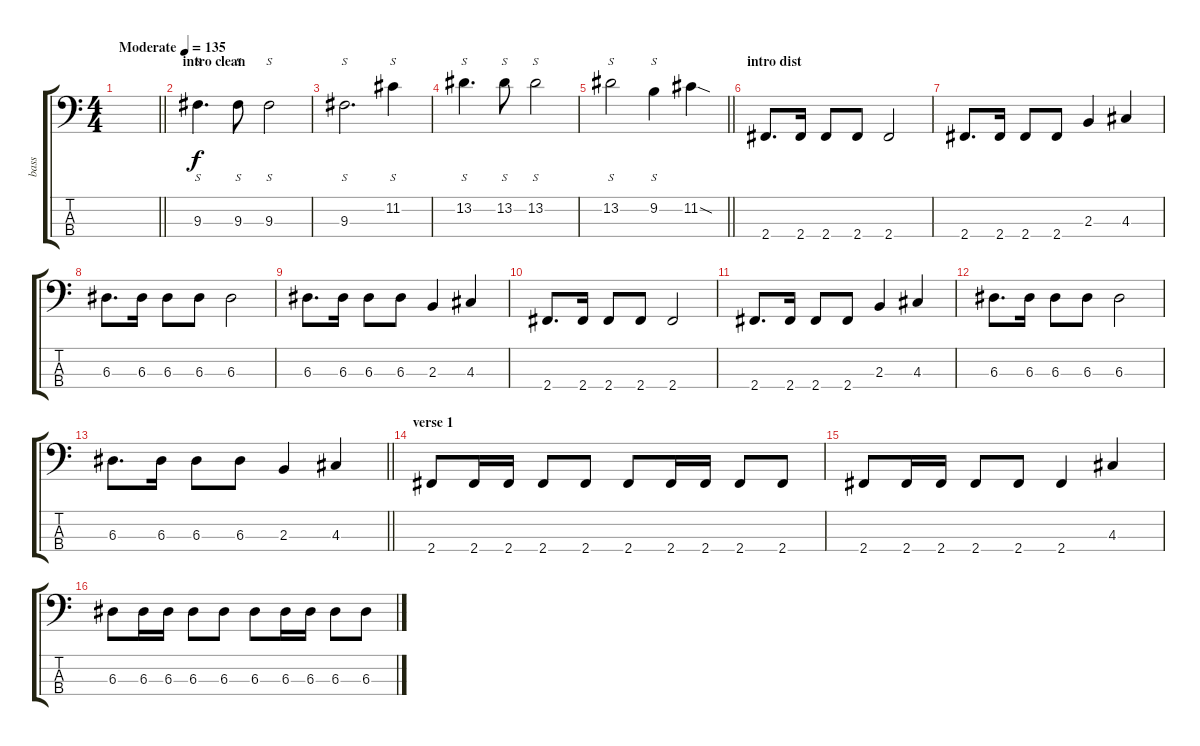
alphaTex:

\track ("bass" "bass") {instrument electricbassfinger}
\staff {score tabs}
\tuning (G2 D2 A1 E1) {hide}
\ts (4 4)
\tempo (135 "Moderate")
\clef f4
\barLineRight lightlight
\ks c
|
\section ("" " intro clean")
9.3.4{s d} 9.3.8{s} 9.3.2{s} |
9.3.2{s d} 11.2.4{s} |
13.2.4{s d} 13.2.8{s} 13.2.2{s} |
\barLineRight lightlight
13.2.2{s} 9.2.4{s} 11.2{sod}.4 |
\section ("" "intro dist")
2.4.8{d} 2.4.16 2.4.8 2.4.8 2.4.2 |
2.4.8{d} 2.4.16 2.4.8 2.4.8 2.3.4 4.3.4 |
6.3.8{d} 6.3.16 6.3.8 6.3.8 6.3.2 |
6.3.8{d} 6.3.16 6.3.8 6.3.8 2.3.4 4.3.4 |
2.4.8{d} 2.4.16 2.4.8 2.4.8 2.4.2 |
2.4.8{d} 2.4.16 2.4.8 2.4.8 2.3.4 4.3.4 |
6.3.8{d} 6.3.16 6.3.8 6.3.8 6.3.2 |
\barLineRight lightlight
6.3.8{d} 6.3.16 6.3.8 6.3.8 2.3.4 4.3.4 |
\section ("" "verse 1")
2.4.8 2.4.16 2.4.16 2.4.8 2.4.8 2.4.8 2.4.16 2.4.16 2.4.8 2.4.8 |
2.4.8 2.4.16 2.4.16 2.4.8 2.4.8 2.4.4 4.3.4 |
6.3.8 6.3.16 6.3.16 6.3.8 6.3.8 6.3.8 6.3.16 6.3.16 6.3.8 6.3.8
